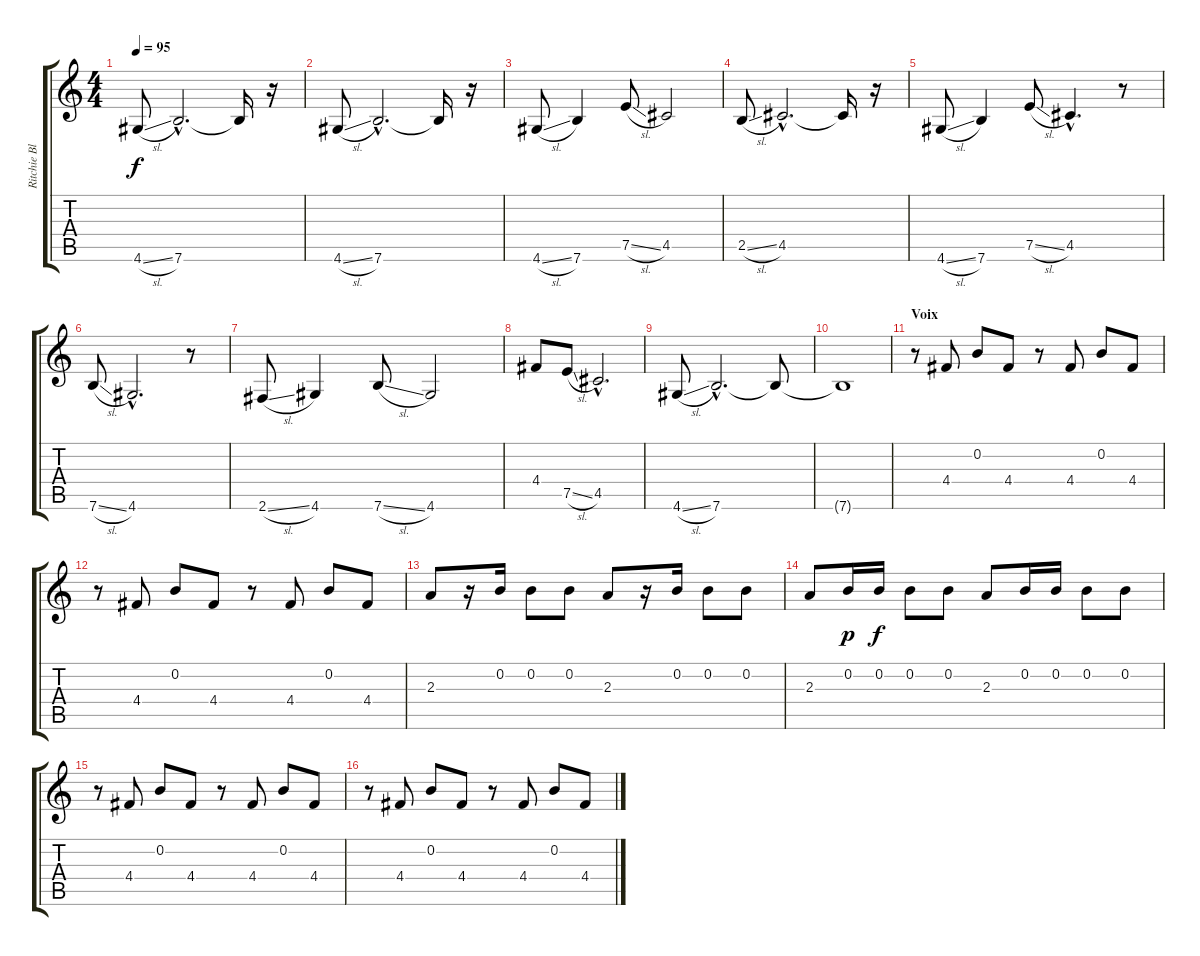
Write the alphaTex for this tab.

\track ("Ritchie Blackmore 1" "Ritchie Bl") {instrument distortionguitar}
\staff {score tabs}
\tuning (E4 B3 G3 D3 A2 E2) {hide}
\ts (4 4)
\tempo 95
\tempo 88
\tempo 95
\clef g2
\ks c
4.6{sl}.8{dy f instrument distortionguitar} 7.6{hac}.2{d} 7.6{t}.16 r.16 |
4.6{sl}.8 7.6{hac}.2{d} 7.6{t}.16 r.16 |
4.6{sl}.8 7.6.4 7.5{sl}.8 4.5.2 |
2.5{sl}.8 4.5{hac}.2{d} 4.5{t}.16 r.16 |
4.6{sl}.8 7.6.4 7.5{sl}.8 4.5{hac}.4{d} r.8 |
7.6{sl}.8 4.6{hac}.2{d} r.8 |
2.6{sl}.8 4.6.4 7.6{sl}.8 4.6.2 |
4.4.8 7.5{sl}.8 4.5{hac}.2{d} |
4.6{sl}.8 7.6{hac}.2{d} 7.6{t}.8 |
7.6{t}.1 |
\section ("" "Voix")
r.8{volume 9 instrument electricguitarclean} 4.4.8 0.2.8 4.4.8 r.8 4.4.8 0.2.8 4.4.8 |
r.8 4.4.8 0.2.8 4.4.8 r.8 4.4.8 0.2.8 4.4.8 |
2.3.8 r.16 0.2.16 0.2.8 0.2.8 2.3.8 r.16 0.2.16 0.2.8 0.2.8 |
2.3.8 0.2.16{dy p} 0.2.16{dy f} 0.2.8 0.2.8 2.3.8 0.2.16 0.2.16 0.2.8 0.2.8 |
r.8 4.4.8 0.2.8 4.4.8 r.8 4.4.8 0.2.8 4.4.8 |
r.8 4.4.8 0.2.8 4.4.8 r.8 4.4.8 0.2.8 4.4.8
